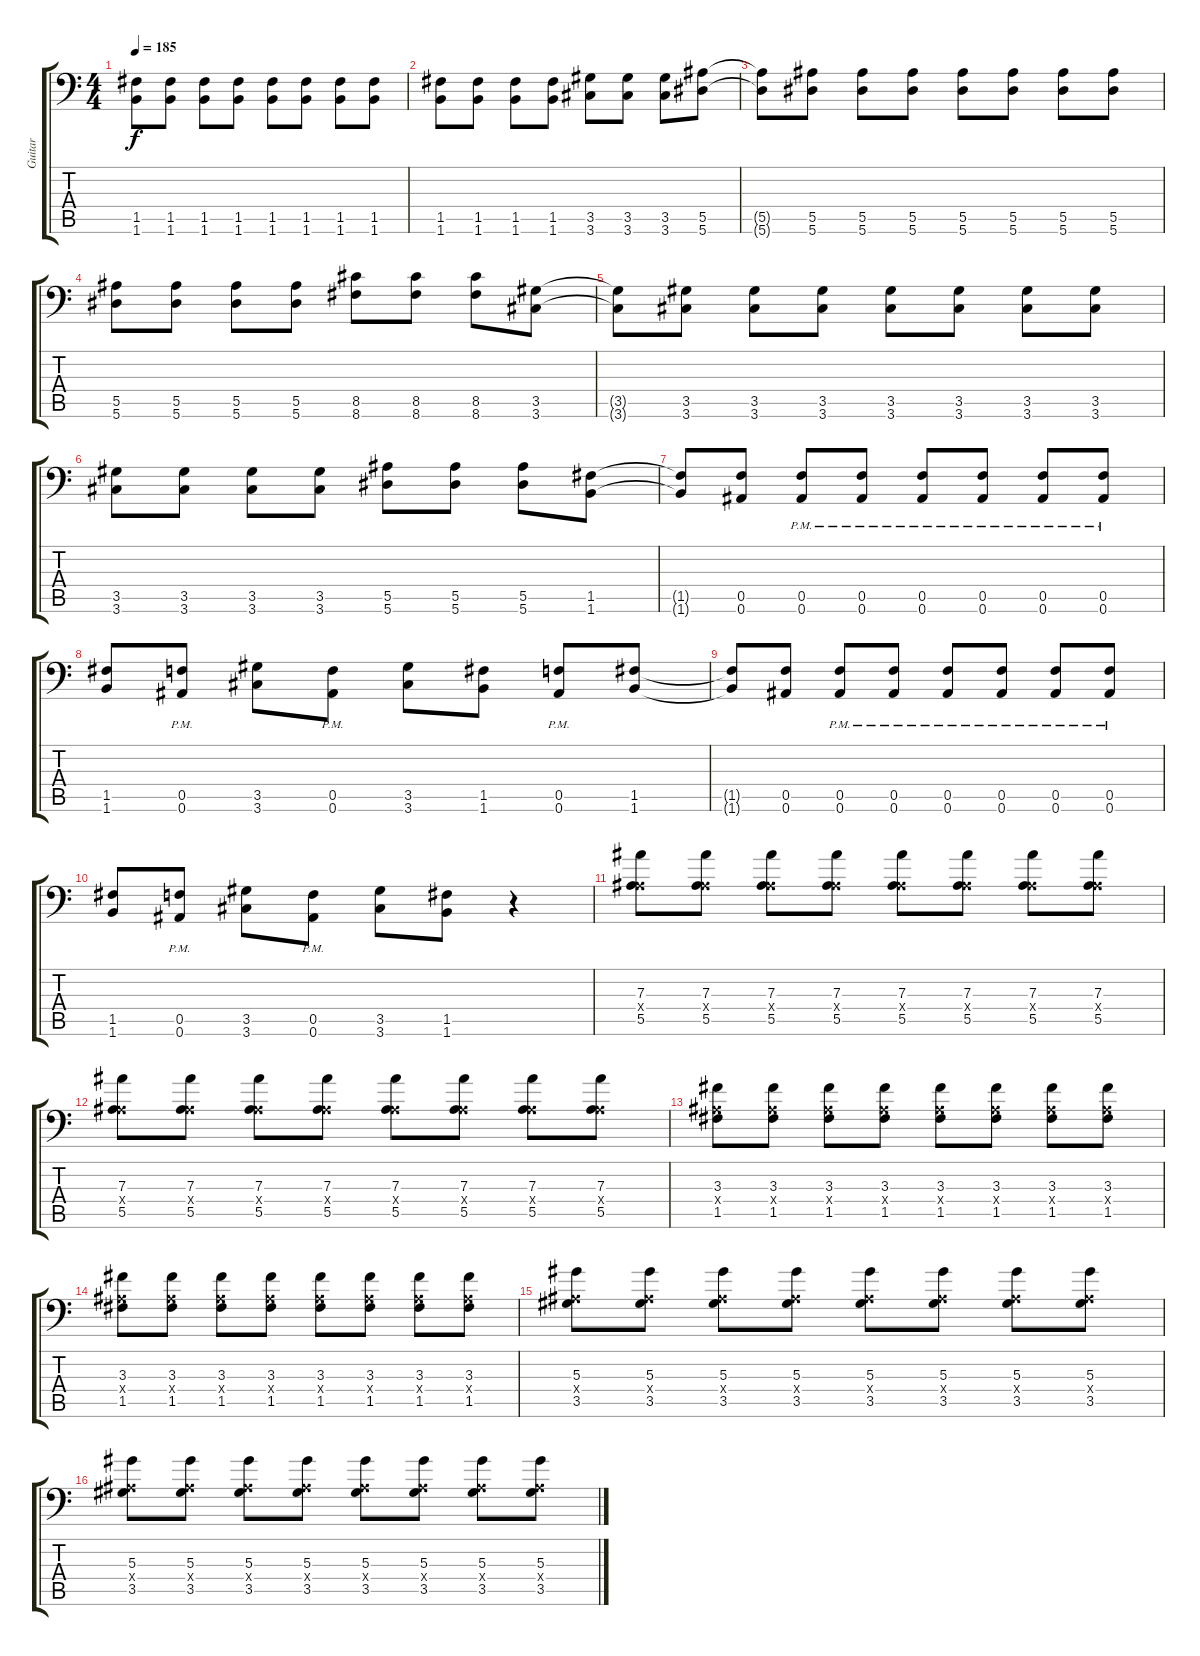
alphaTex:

\track ("Guitar" "Guitar") {instrument distortionguitar}
\staff {score tabs}
\tuning (C4 G3 Eb3 Bb2 F2 Bb1) {hide}
\ts (4 4)
\tempo 185
\clef f4
\ks c
(1.5{t} 1.6{t}).8{dy f} (1.5 1.6).8 (1.5 1.6).8 (1.5 1.6).8 (1.5 1.6).8 (1.5 1.6).8 (1.5 1.6).8 (1.5 1.6).8 |
(1.5 1.6).8 (1.5 1.6).8 (1.5 1.6).8 (1.5 1.6).8 (3.5 3.6).8 (3.5 3.6).8 (3.5 3.6).8 (5.5 5.6).8 |
(5.5{t} 5.6{t}).8 (5.5 5.6).8 (5.5 5.6).8 (5.5 5.6).8 (5.5 5.6).8 (5.5 5.6).8 (5.5 5.6).8 (5.5 5.6).8 |
(5.5 5.6).8 (5.5 5.6).8 (5.5 5.6).8 (5.5 5.6).8 (8.5 8.6).8 (8.5 8.6).8 (8.5 8.6).8 (3.5 3.6).8 |
(3.5{t} 3.6{t}).8 (3.5 3.6).8 (3.5 3.6).8 (3.5 3.6).8 (3.5 3.6).8 (3.5 3.6).8 (3.5 3.6).8 (3.5 3.6).8 |
(3.5 3.6).8 (3.5 3.6).8 (3.5 3.6).8 (3.5 3.6).8 (5.5 5.6).8 (5.5 5.6).8 (5.5 5.6).8 (1.5 1.6).8 |
(1.5{t} 1.6{t}).8 (0.5 0.6).8 (0.5{pm} 0.6{pm}).8 (0.5{pm} 0.6{pm}).8 (0.5 0.6{pm}).8 (0.5{pm} 0.6{pm}).8 (0.5{pm} 0.6{pm}).8 (0.5{pm} 0.6).8 |
(1.5 1.6).8 (0.5{pm} 0.6{pm}).8 (3.5 3.6).8 (0.5{pm} 0.6{pm}).8 (3.5 3.6).8 (1.5 1.6).8 (0.5{pm} 0.6{pm}).8 (1.5 1.6).8 |
(1.5{t} 1.6{t}).8 (0.5 0.6).8 (0.5{pm} 0.6{pm}).8 (0.5{pm} 0.6{pm}).8 (0.5 0.6{pm}).8 (0.5{pm} 0.6{pm}).8 (0.5{pm} 0.6{pm}).8 (0.5{pm} 0.6).8 |
(1.5 1.6).8 (0.5{pm} 0.6{pm}).8 (3.5 3.6).8 (0.5{pm} 0.6{pm}).8 (3.5 3.6).8 (1.5 1.6).8 r.4 |
(7.3 0.4{x} 5.5).8 (7.3 0.4{x} 5.5).8 (7.3 0.4{x} 5.5).8 (7.3 0.4{x} 5.5).8 (7.3 0.4{x} 5.5).8 (7.3 0.4{x} 5.5).8 (7.3 0.4{x} 5.5).8 (7.3 0.4{x} 5.5).8 |
(7.3 0.4{x} 5.5).8 (7.3 0.4{x} 5.5).8 (7.3 0.4{x} 5.5).8 (7.3 0.4{x} 5.5).8 (7.3 0.4{x} 5.5).8 (7.3 0.4{x} 5.5).8 (7.3 0.4{x} 5.5).8 (7.3 0.4{x} 5.5).8 |
(3.3 0.4{x} 1.5).8 (3.3 0.4{x} 1.5).8 (3.3 0.4{x} 1.5).8 (3.3 0.4{x} 1.5).8 (3.3 0.4{x} 1.5).8 (3.3 0.4{x} 1.5).8 (3.3 0.4{x} 1.5).8 (3.3 0.4{x} 1.5).8 |
(3.3 0.4{x} 1.5).8 (3.3 0.4{x} 1.5).8 (3.3 0.4{x} 1.5).8 (3.3 0.4{x} 1.5).8 (3.3 0.4{x} 1.5).8 (3.3 0.4{x} 1.5).8 (3.3 0.4{x} 1.5).8 (3.3 0.4{x} 1.5).8 |
(5.3 0.4{x} 3.5).8 (5.3 0.4{x} 3.5).8 (5.3 0.4{x} 3.5).8 (5.3 0.4{x} 3.5).8 (5.3 0.4{x} 3.5).8 (5.3 0.4{x} 3.5).8 (5.3 0.4{x} 3.5).8 (5.3 0.4{x} 3.5).8 |
(5.3 0.4{x} 3.5).8 (5.3 0.4{x} 3.5).8 (5.3 0.4{x} 3.5).8 (5.3 0.4{x} 3.5).8 (5.3 0.4{x} 3.5).8 (5.3 0.4{x} 3.5).8 (5.3 0.4{x} 3.5).8 (5.3 0.4{x} 3.5).8
